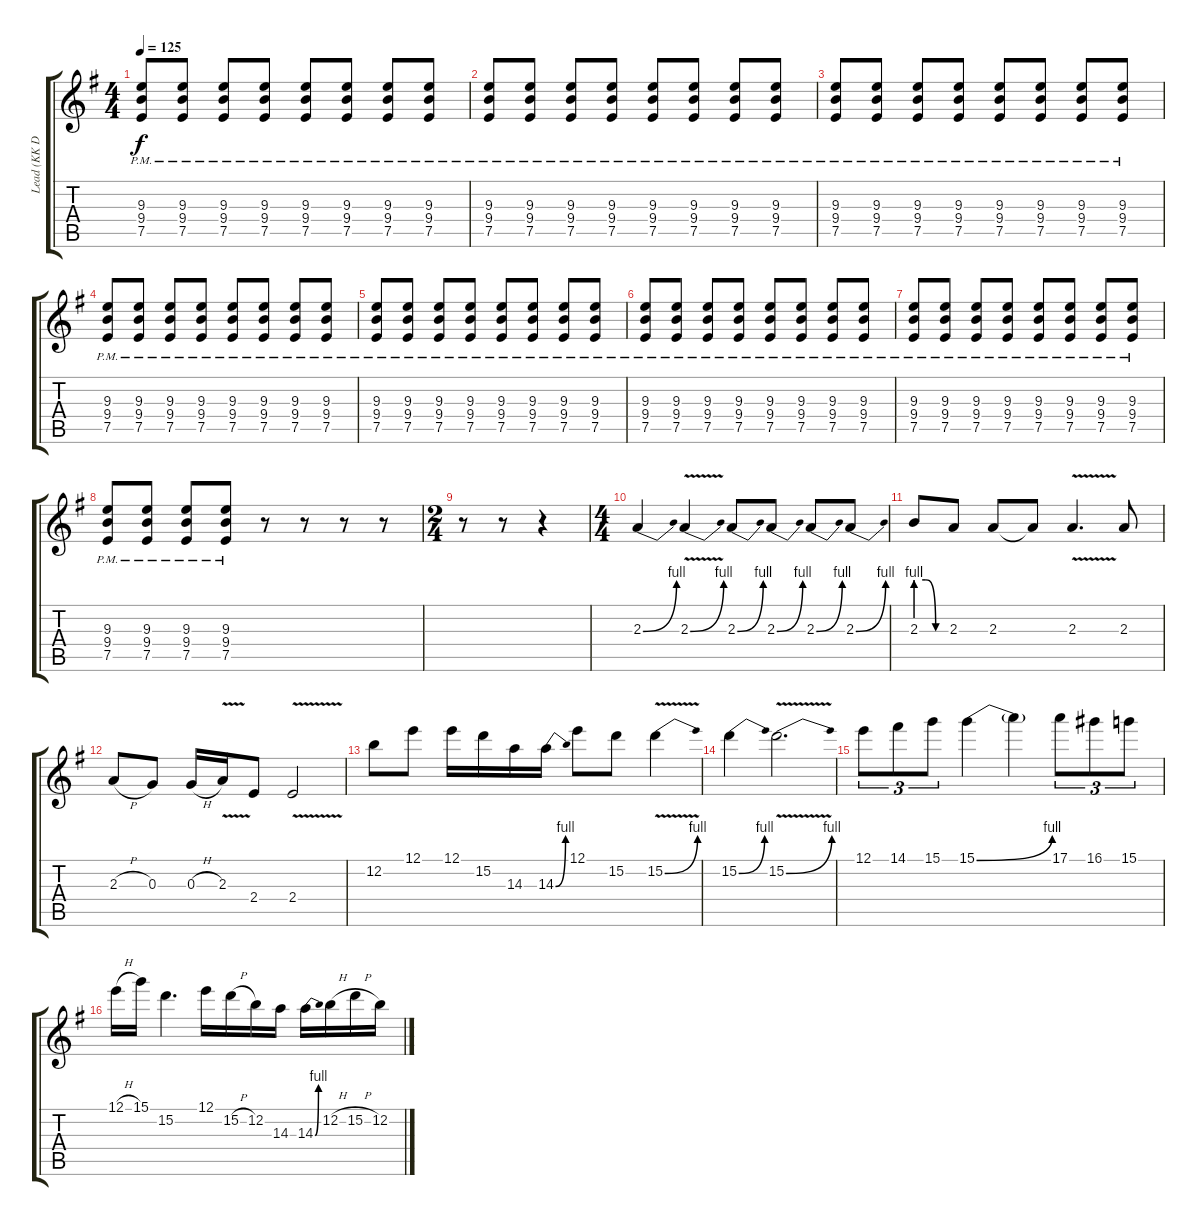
\track ("Lead (KK Downing)" "Lead (KK D") {instrument distortionguitar}
\staff {score tabs}
\tuning (E4 B3 G3 D3 A2 E2) {hide}
\ts (4 4)
\tempo 125
\clef g2
\ks g
(9.3{pm} 9.4{pm} 7.5{pm}).8{dy f} (9.3{pm} 9.4{pm} 7.5{pm}).8 (9.3{pm} 9.4{pm} 7.5{pm}).8 (9.3{pm} 9.4{pm} 7.5{pm}).8 (9.3{pm} 9.4{pm} 7.5{pm}).8 (9.3{pm} 9.4{pm} 7.5{pm}).8 (9.3{pm} 9.4{pm} 7.5{pm}).8 (9.3{pm} 9.4{pm} 7.5{pm}).8 |
(9.3{pm} 9.4{pm} 7.5{pm}).8 (9.3{pm} 9.4{pm} 7.5{pm}).8 (9.3{pm} 9.4{pm} 7.5{pm}).8 (9.3{pm} 9.4{pm} 7.5{pm}).8 (9.3{pm} 9.4{pm} 7.5{pm}).8 (9.3{pm} 9.4{pm} 7.5{pm}).8 (9.3{pm} 9.4{pm} 7.5{pm}).8 (9.3{pm} 9.4{pm} 7.5{pm}).8 |
(9.3{pm} 9.4{pm} 7.5{pm}).8 (9.3{pm} 9.4{pm} 7.5{pm}).8 (9.3{pm} 9.4{pm} 7.5{pm}).8 (9.3{pm} 9.4{pm} 7.5{pm}).8 (9.3{pm} 9.4{pm} 7.5{pm}).8 (9.3{pm} 9.4{pm} 7.5{pm}).8 (9.3{pm} 9.4{pm} 7.5{pm}).8 (9.3{pm} 9.4{pm} 7.5{pm}).8 |
(9.3{pm} 9.4{pm} 7.5{pm}).8 (9.3{pm} 9.4{pm} 7.5{pm}).8 (9.3{pm} 9.4{pm} 7.5{pm}).8 (9.3{pm} 9.4{pm} 7.5{pm}).8 (9.3{pm} 9.4{pm} 7.5{pm}).8 (9.3{pm} 9.4{pm} 7.5{pm}).8 (9.3{pm} 9.4{pm} 7.5{pm}).8 (9.3{pm} 9.4{pm} 7.5{pm}).8 |
(9.3{pm} 9.4{pm} 7.5{pm}).8 (9.3{pm} 9.4{pm} 7.5{pm}).8 (9.3{pm} 9.4{pm} 7.5{pm}).8 (9.3{pm} 9.4{pm} 7.5{pm}).8 (9.3{pm} 9.4{pm} 7.5{pm}).8 (9.3{pm} 9.4{pm} 7.5{pm}).8 (9.3{pm} 9.4{pm} 7.5{pm}).8 (9.3{pm} 9.4{pm} 7.5{pm}).8 |
(9.3{pm} 9.4{pm} 7.5{pm}).8 (9.3{pm} 9.4{pm} 7.5{pm}).8 (9.3{pm} 9.4{pm} 7.5{pm}).8 (9.3{pm} 9.4{pm} 7.5{pm}).8 (9.3{pm} 9.4{pm} 7.5{pm}).8 (9.3{pm} 9.4{pm} 7.5{pm}).8 (9.3{pm} 9.4{pm} 7.5{pm}).8 (9.3{pm} 9.4{pm} 7.5{pm}).8 |
(9.3{pm} 9.4{pm} 7.5{pm}).8 (9.3{pm} 9.4{pm} 7.5{pm}).8 (9.3{pm} 9.4{pm} 7.5{pm}).8 (9.3{pm} 9.4{pm} 7.5{pm}).8 (9.3{pm} 9.4{pm} 7.5{pm}).8 (9.3{pm} 9.4{pm} 7.5{pm}).8 (9.3{pm} 9.4{pm} 7.5{pm}).8 (9.3{pm} 9.4{pm} 7.5{pm}).8 |
(9.3{pm} 9.4{pm} 7.5{pm}).8 (9.3{pm} 9.4{pm} 7.5{pm}).8 (9.3{pm} 9.4{pm} 7.5{pm}).8 (9.3{pm} 9.4{pm} 7.5{pm}).8 r.8 r.8 r.8 r.8 |
\ts (2 4)
r.8 r.8 r.4 |
\ts (4 4)
2.3{be (bend 0 0 60 4)}.4 2.3{be (bend 0 0 60 4) v}.4 2.3{be (bend 0 0 60 4)}.8 2.3{be (bend 0 0 60 4)}.8 2.3{be (bend 0 0 60 4)}.8 2.3{be (bend 0 0 60 4)}.8 |
2.3{be (custom 0 4 20 4 40 0 60 0)}.8 2.3.8 2.3.8 2.3{t}.8 2.3{v}.4{d} 2.3.8 |
2.3{h}.8 0.3.8 0.3{h}.16 2.3{v}.16 2.4.8 2.4{v}.2 |
12.2.8 12.1.8 12.1.16 15.2.16 14.3.16 14.3{be (bend 0 0 60 4)}.16 12.1.8 15.2.8 15.2{be (bend 0 0 60 4) v}.4 |
15.2{be (bend 0 0 60 4)}.4 15.2{be (bend 0 0 60 4) v}.2{d} |
12.1.8{tu (3 2)} 14.1.8{tu (3 2)} 15.1.8{tu (3 2)} 15.1{be (bend 0 0 60 4)}.4 15.1{t}.4 17.1.8{tu (3 2)} 16.1.8{tu (3 2)} 15.1.8{tu (3 2)} |
12.1{h}.16 15.1.16 15.2.4{d} 12.1.16 15.2{h}.16 12.2.16 14.3.16 14.3{be (bend 0 0 60 4)}.16 12.2{h}.16 15.2{h}.16 12.2.16
